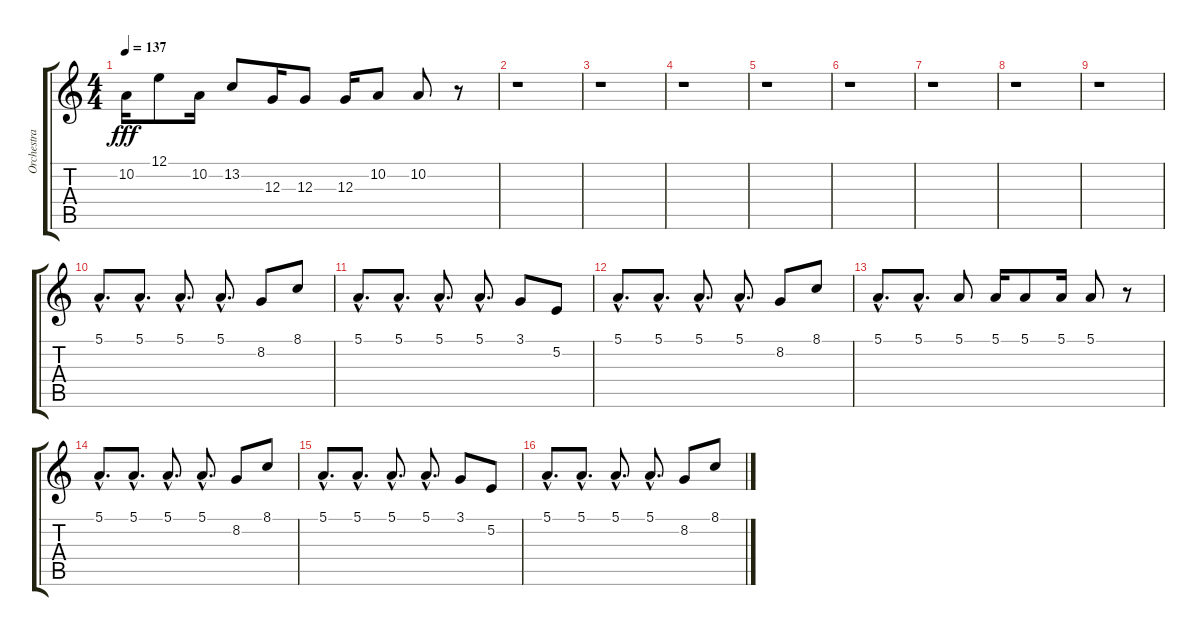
\track ("Orchestra" "Orchestra") {instrument orchestrahit}
\staff {score tabs}
\tuning (E4 B3 G3 D3 A2 E2) {hide}
\ts (4 4)
\tempo 137
\clef g2
\ks c
10.2.16{dy fff} 12.1.8 10.2.16 13.2.8 12.3.16 12.3.8 12.3.16 10.2.8 10.2.8 r.8 |
r.1 |
r.1 |
r.1 |
r.1 |
r.1 |
r.1 |
r.1 |
r.1 |
5.1{hac}.8{d} 5.1{hac}.8{d} 5.1{hac}.8{d} 5.1{hac}.8{d} 8.2.8 8.1.8 |
5.1{hac}.8{d} 5.1{hac}.8{d} 5.1{hac}.8{d} 5.1{hac}.8{d} 3.1.8 5.2.8 |
5.1{hac}.8{d} 5.1{hac}.8{d} 5.1{hac}.8{d} 5.1{hac}.8{d} 8.2.8 8.1.8 |
5.1{hac}.8{d} 5.1{hac}.8{d} 5.1.8 5.1.16 5.1.8 5.1.16 5.1.8 r.8 |
5.1{hac}.8{d} 5.1{hac}.8{d} 5.1{hac}.8{d} 5.1{hac}.8{d} 8.2.8 8.1.8 |
5.1{hac}.8{d} 5.1{hac}.8{d} 5.1{hac}.8{d} 5.1{hac}.8{d} 3.1.8 5.2.8 |
5.1{hac}.8{d} 5.1{hac}.8{d} 5.1{hac}.8{d} 5.1{hac}.8{d} 8.2.8 8.1.8
